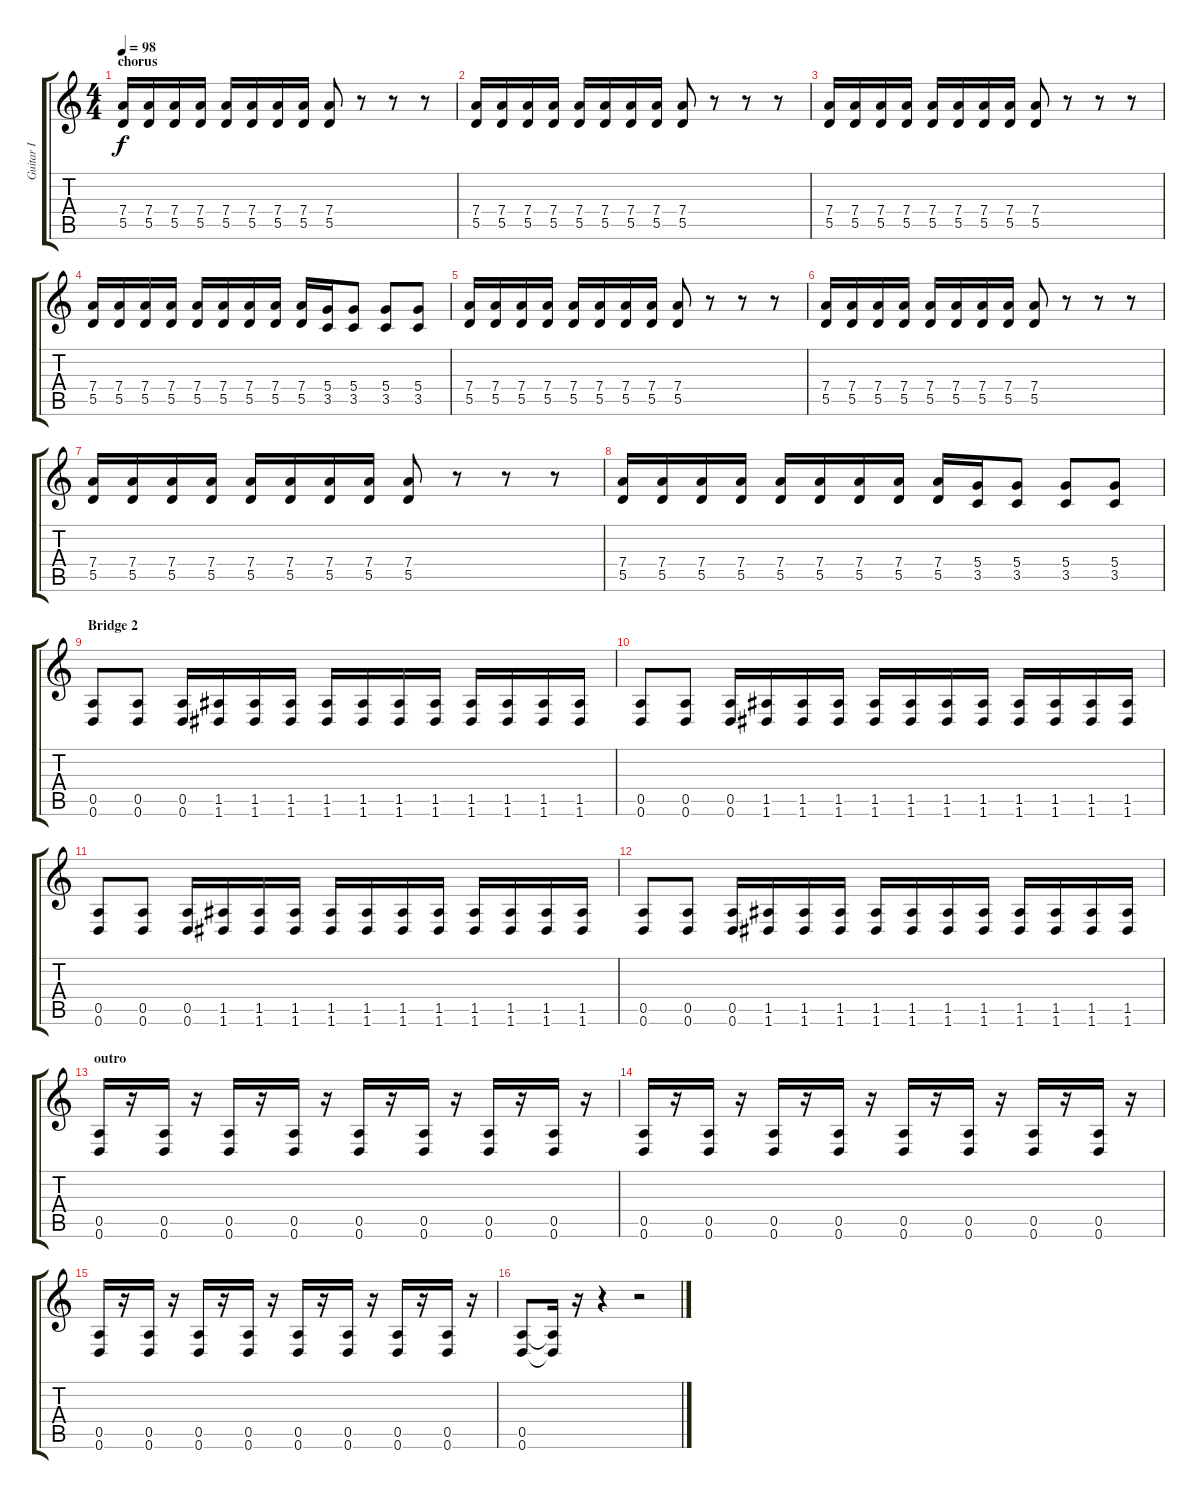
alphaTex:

\track ("Guitar I" "Guitar I") {instrument distortionguitar}
\staff {score tabs}
\tuning (E4 B3 G3 D3 A2 D2) {hide}
\ts (4 4)
\section ("" "chorus")
\tempo 98
\clef g2
\ks c
(7.4 5.5).16{dy f} (7.4 5.5).16 (7.4 5.5).16 (7.4 5.5).16 (7.4 5.5).16 (7.4 5.5).16 (7.4 5.5).16 (7.4 5.5).16 (7.4 5.5).8 r.8 r.8 r.8 |
(7.4 5.5).16 (7.4 5.5).16 (7.4 5.5).16 (7.4 5.5).16 (7.4 5.5).16 (7.4 5.5).16 (7.4 5.5).16 (7.4 5.5).16 (7.4 5.5).8 r.8 r.8 r.8 |
(7.4 5.5).16 (7.4 5.5).16 (7.4 5.5).16 (7.4 5.5).16 (7.4 5.5).16 (7.4 5.5).16 (7.4 5.5).16 (7.4 5.5).16 (7.4 5.5).8 r.8 r.8 r.8 |
(7.4 5.5).16 (7.4 5.5).16 (7.4 5.5).16 (7.4 5.5).16 (7.4 5.5).16 (7.4 5.5).16 (7.4 5.5).16 (7.4 5.5).16 (7.4 5.5).16 (5.4 3.5).16 (5.4 3.5).8 (5.4 3.5).8 (5.4 3.5).8 |
(7.4 5.5).16 (7.4 5.5).16 (7.4 5.5).16 (7.4 5.5).16 (7.4 5.5).16 (7.4 5.5).16 (7.4 5.5).16 (7.4 5.5).16 (7.4 5.5).8 r.8 r.8 r.8 |
(7.4 5.5).16 (7.4 5.5).16 (7.4 5.5).16 (7.4 5.5).16 (7.4 5.5).16 (7.4 5.5).16 (7.4 5.5).16 (7.4 5.5).16 (7.4 5.5).8 r.8 r.8 r.8 |
(7.4 5.5).16 (7.4 5.5).16 (7.4 5.5).16 (7.4 5.5).16 (7.4 5.5).16 (7.4 5.5).16 (7.4 5.5).16 (7.4 5.5).16 (7.4 5.5).8 r.8 r.8 r.8 |
(7.4 5.5).16 (7.4 5.5).16 (7.4 5.5).16 (7.4 5.5).16 (7.4 5.5).16 (7.4 5.5).16 (7.4 5.5).16 (7.4 5.5).16 (7.4 5.5).16 (5.4 3.5).16 (5.4 3.5).8 (5.4 3.5).8 (5.4 3.5).8 |
\section ("" "Bridge 2")
(0.5 0.6).8 (0.5 0.6).8 (0.5 0.6).16 (1.5 1.6).16 (1.5 1.6).16 (1.5 1.6).16 (1.5 1.6).16 (1.5 1.6).16 (1.5 1.6).16 (1.5 1.6).16 (1.5 1.6).16 (1.5 1.6).16 (1.5 1.6).16 (1.5 1.6).16 |
(0.5 0.6).8 (0.5 0.6).8 (0.5 0.6).16 (1.5 1.6).16 (1.5 1.6).16 (1.5 1.6).16 (1.5 1.6).16 (1.5 1.6).16 (1.5 1.6).16 (1.5 1.6).16 (1.5 1.6).16 (1.5 1.6).16 (1.5 1.6).16 (1.5 1.6).16 |
(0.5 0.6).8 (0.5 0.6).8 (0.5 0.6).16 (1.5 1.6).16 (1.5 1.6).16 (1.5 1.6).16 (1.5 1.6).16 (1.5 1.6).16 (1.5 1.6).16 (1.5 1.6).16 (1.5 1.6).16 (1.5 1.6).16 (1.5 1.6).16 (1.5 1.6).16 |
(0.5 0.6).8 (0.5 0.6).8 (0.5 0.6).16 (1.5 1.6).16 (1.5 1.6).16 (1.5 1.6).16 (1.5 1.6).16 (1.5 1.6).16 (1.5 1.6).16 (1.5 1.6).16 (1.5 1.6).16 (1.5 1.6).16 (1.5 1.6).16 (1.5 1.6).16 |
\section ("" "outro")
(0.5 0.6).16 r.16 (0.5 0.6).16 r.16 (0.5 0.6).16 r.16 (0.5 0.6).16 r.16 (0.5 0.6).16 r.16 (0.5 0.6).16 r.16 (0.5 0.6).16 r.16 (0.5 0.6).16 r.16 |
(0.5 0.6).16 r.16 (0.5 0.6).16 r.16 (0.5 0.6).16 r.16 (0.5 0.6).16 r.16 (0.5 0.6).16 r.16 (0.5 0.6).16 r.16 (0.5 0.6).16 r.16 (0.5 0.6).16 r.16 |
(0.5 0.6).16 r.16 (0.5 0.6).16 r.16 (0.5 0.6).16 r.16 (0.5 0.6).16 r.16 (0.5 0.6).16 r.16 (0.5 0.6).16 r.16 (0.5 0.6).16 r.16 (0.5 0.6).16 r.16 |
(0.5 0.6).8 (0.5{t} 0.6{t}).16 r.16 r.4 r.2
